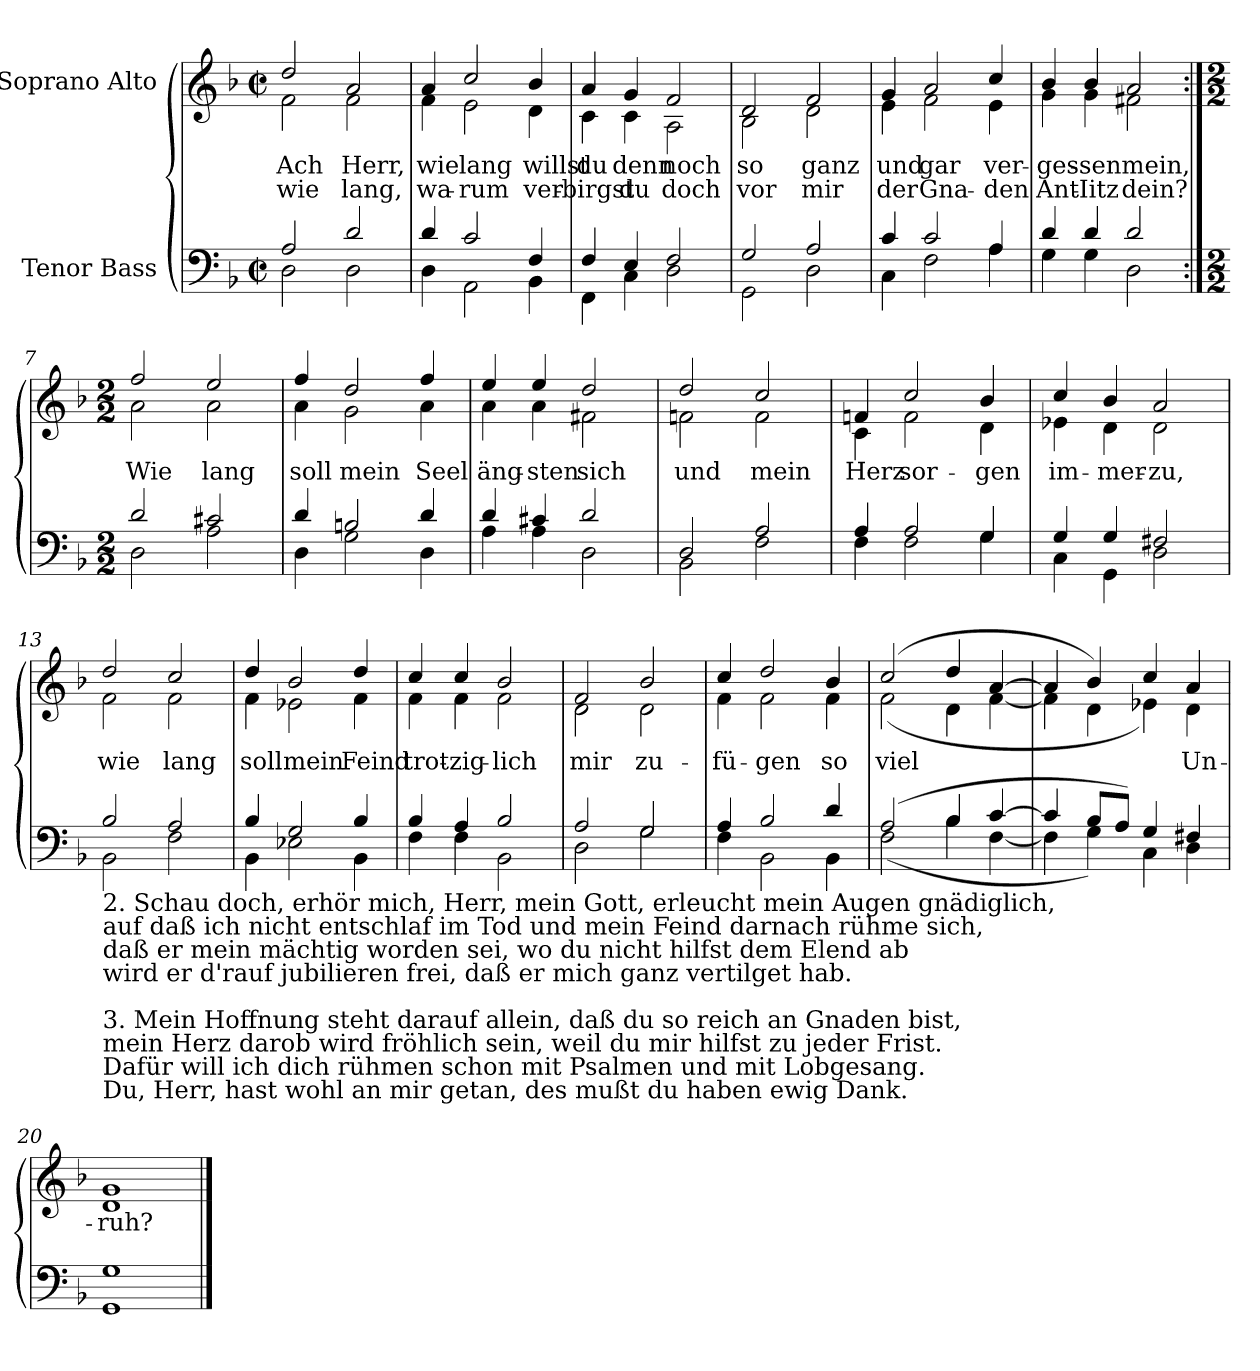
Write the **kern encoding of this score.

**kern	**kern	**text	**text
*part2	*part1	*part1	*part1
*staff2	*staff1	*staff1	*staff1
*I"Tenor Bass	*I"Soprano Alto	*	*
*clefF4	*clefG2	*	*
*k[b-]	*k[b-]	*	*
*F:	*F:	*	*
*M2/2	*M2/2	*	*
*met(c|)	*met(c|)	*	*
=1	=1	=1	=1
*^	*	*	*
!	!	!LO:TX:a:cj:t=Cornelius Becker\n(1561-1604)	!	!
!	!	!LO:TX:a:cj:t=Psalm 13, SWV 109	!	!
!	!	!LO:TX:a:cj:t=Heinrich Schütz\n(1585-1672)	!	!
!	!	!	!LO:LY:b	!LO:LY:b
*	*	*^	*	*
2A/	2D\	2dd/	2f\	Ach	wie
!	!	!	!	!LO:LY:b	!LO:LY:b
2d/	2D\	2a/	2f\	Herr,	lang,
=2	=2	=2	=2	=2	=2
!	!	!	!	!LO:LY:b	!LO:LY:b
4d/	4D\	4a/	4f\	wie	wa-
!	!	!	!	!LO:LY:b	!LO:LY:b
2c/	2AA\	2cc/	2e\	-lang	rum
!	!	!	!	!LO:LY:b	!LO:LY:b
4F/	4BB-\	4b-/	4d\	willst	ver-
=3	=3	=3	=3	=3	=3
!	!	!	!	!LO:LY:b	!LO:LY:b
4F/	4FF\	4a/	4c\	-du	birgst
!	!	!	!	!LO:LY:b	!LO:LY:b
4E/	4C\	4g/	4c\	denn	du
!	!	!	!	!LO:LY:b	!LO:LY:b
2F/	2D\	2f/	2A\	noch	doch
=4	=4	=4	=4	=4	=4
!	!	!	!	!LO:LY:b	!LO:LY:b
2G/	2GG\	2d/	2B-\	so	vor
!	!	!	!	!LO:LY:b	!LO:LY:b
2A/	2D\	2f/	2d\	ganz	mir
=5	=5	=5	=5	=5	=5
!	!	!	!	!LO:LY:b	!LO:LY:b
4c/	4C\	4g/	4e\	und	der
!	!	!	!	!LO:LY:b	!LO:LY:b
2c/	2F\	2a/	2f\	gar	Gna-
!	!	!	!	!LO:LY:b	!LO:LY:b
4A/	4A\	4cc/	4e\	-ver-	-den
=6	=6	=6	=6	=6	=6
!	!	!	!	!LO:LY:b	!LO:LY:b
4d/	4G\	4b-/	4g\	ges-	-Ant-
!	!	!	!	!LO:LY:b	!LO:LY:b
4d/	4G\	4b-/	4g\	-sen	Iitz
!	!	!	!	!LO:LY:b	!LO:LY:b
2d/	2D\	2a/	2f#X\	mein,	dein?
!!LO:LB:g=z	!!
=7:|!	=7:|!	=7:|!	=7:|!	=7:|!	=7:|!
*M2/2	*	*M2/2	*	*	*
!	!	!	!	!LO:LY:b	!
2d/	2D\	2ff/	2a\	Wie	.
!	!	!	!	!LO:LY:b	!
2c#X/	2A\	2ee/	2a\	lang	.
=8	=8	=8	=8	=8	=8
!	!	!	!	!LO:LY:b	!
4d/	4D\	4ff/	4a\	soll	.
!	!	!	!	!LO:LY:b	!
2Bn/	2G\	2dd/	2g\	mein	.
!	!	!	!	!LO:LY:b	!
4d/	4D\	4ff/	4a\	Seel	.
=9	=9	=9	=9	=9	=9
!	!	!	!	!LO:LY:b	!
4d/	4A\	4ee/	4a\	äng-	.
!	!	!	!	!LO:LY:b	!
4c#X/	4A\	4ee/	4a\	-sten	.
!	!	!	!	!LO:LY:b	!
2d/	2D\	2dd/	2f#X\	sich	.
=10	=10	=10	=10	=10	=10
!	!	!	!	!LO:LY:b	!
2D/	2BB-\	2dd/	2fn\	und	.
!	!	!	!	!LO:LY:b	!
2A/	2F\	2cc/	2f\	mein	.
=11	=11	=11	=11	=11	=11
!	!	!	!	!LO:LY:b	!
4A/	4F\	4fn/	4c\	Herz	.
!	!	!	!	!LO:LY:b	!
2A/	2F\	2cc/	2f\	sor-	.
!	!	!	!	!LO:LY:b	!
4G/	4G\	4b-/	4d\	-gen	.
=12	=12	=12	=12	=12	=12
!	!	!	!	!LO:LY:b	!
4G/	4C\	4cc/	4e-X\	im-	.
!	!	!	!	!LO:LY:b	!
4G/	4GG\	4b-/	4d\	-mer-	.
!	!	!	!	!LO:LY:b	!
2F#X/	2D\	2a/	2d\	-zu,	.
!!LO:LB:g=z	!!
=13	=13	=13	=13	=13	=13
!LO:TX:b:t=2. Schau doch, erhör mich, Herr, mein Gott, erleucht mein Augen gnädiglich,\nauf daß ich nicht entschlaf im Tod und mein Feind darnach rühme sich,\ndaß er mein mächtig worden sei, wo du nicht hilfst dem Elend ab\nwird er d'rauf jubilieren frei, daß er mich ganz vertilget hab.\n\n3. Mein Hoffnung steht darauf allein, daß du so reich an Gnaden bist,\nmein Herz darob wird fröhlich sein, weil du mir hilfst zu jeder Frist.\nDafür will ich dich rühmen schon mit Psalmen und mit Lobgesang.\nDu, Herr, hast wohl an mir getan, des mußt du haben ewig Dank.	!	!	!	!	!
!	!	!	!	!LO:LY:b	!
2B-/	2BB-\	2dd/	2f\	wie	.
!	!	!	!	!LO:LY:b	!
2A/	2F\	2cc/	2f\	lang	.
=14	=14	=14	=14	=14	=14
!	!	!	!	!LO:LY:b	!
4B-/	4BB-\	4dd/	4f\	soll	.
!	!	!	!	!LO:LY:b	!
2G/	2E-X\	2b-/	2e-X\	mein	.
!	!	!	!	!LO:LY:b	!
4B-/	4BB-\	4dd/	4f\	Feind	.
=15	=15	=15	=15	=15	=15
!	!	!	!	!LO:LY:b	!
4B-/	4F\	4cc/	4f\	trot-	.
!	!	!	!	!LO:LY:b	!
4A/	4F\	4cc/	4f\	-zig-	.
!	!	!	!	!LO:LY:b	!
2B-/	2BB-\	2b-/	2f\	-lich	.
=16	=16	=16	=16	=16	=16
!	!	!	!	!LO:LY:b	!
2A/	2D\	2f/	2d\	mir	.
!	!	!	!	!LO:LY:b	!
2G/	2G\	2b-/	2d\	zu-	.
=17	=17	=17	=17	=17	=17
!	!	!	!	!LO:LY:b	!
4A/	4F\	4cc/	4f\	-fü-	.
!	!	!	!	!LO:LY:b	!
2B-/	2BB-\	2dd/	2f\	-gen	.
!	!	!	!	!LO:LY:b	!
4d/	4BB-\	4b-/	4f\	so	.
=18	=18	=18	=18	=18	=18
!	!	!	!	!LO:LY:b	!
(>2A/	(<2F\	(>2cc/	(<2f\	viel	.
4B-/	4B-\	4dd/	4d\	.	.
[4c/	[4F\	[4a/	[4f\	.	.
=19	=19	=19	=19	=19	=19
4c/]	4F\]	4a/]	4f\]	.	.
8B-/L	4G\)	4b-/)	4d\	.	.
8A/J)	.	.	.	.	.
4G/	4C\	4cc/	4e-X\)	.	.
!	!	!	!	!LO:LY:b	!
4F#X/	4D\	4a/	4d\	Un-	.
=20	=20	=20	=20	=20	=20
!	!	!	!	!LO:LY:b	!
1G/	1GG\	1g/	1d\	-ruh?	.
*v	*v	*	*	*	*
*	*v	*v	*	*
==	==	==	==
*-	*-	*-	*-
